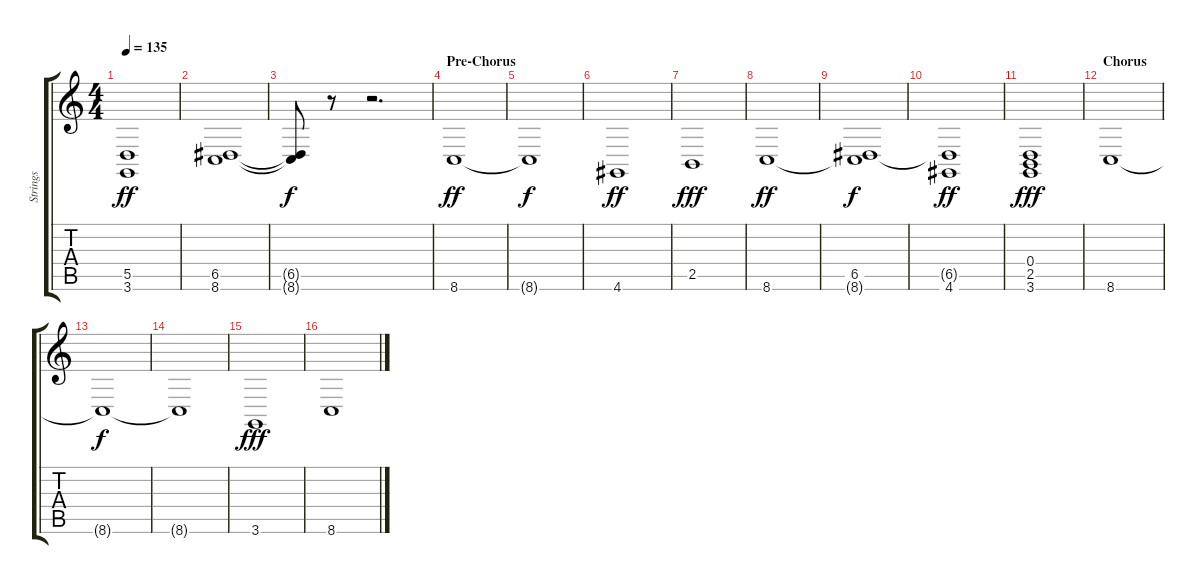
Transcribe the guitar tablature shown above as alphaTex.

\track ("Strings" "Strings") {instrument stringensemble1}
\staff {score tabs}
\tuning (E4 B3 G3 D3 A2 E2) {hide}
\ts (4 4)
\tempo 135
\clef g2
\ks c
(5.5 3.6).1{dy ff} |
(6.5 8.6).1 |
(6.5{t} 8.6{t}).8{dy f} r.8 r.2{d} |
\section ("" "Pre-Chorus")
8.6.1{dy ff} |
8.6{t}.1{dy f} |
4.6.1{dy ff} |
2.5.1{dy fff} |
8.6.1{dy ff} |
(6.5 8.6{t}).1{dy f} |
(6.5{t} 4.6).1{dy ff} |
(0.4 2.5 3.6).1{dy fff} |
\section ("" "Chorus")
8.6.1 |
8.6{t}.1{dy f} |
8.6{t}.1 |
3.6.1{dy fff} |
8.6.1
